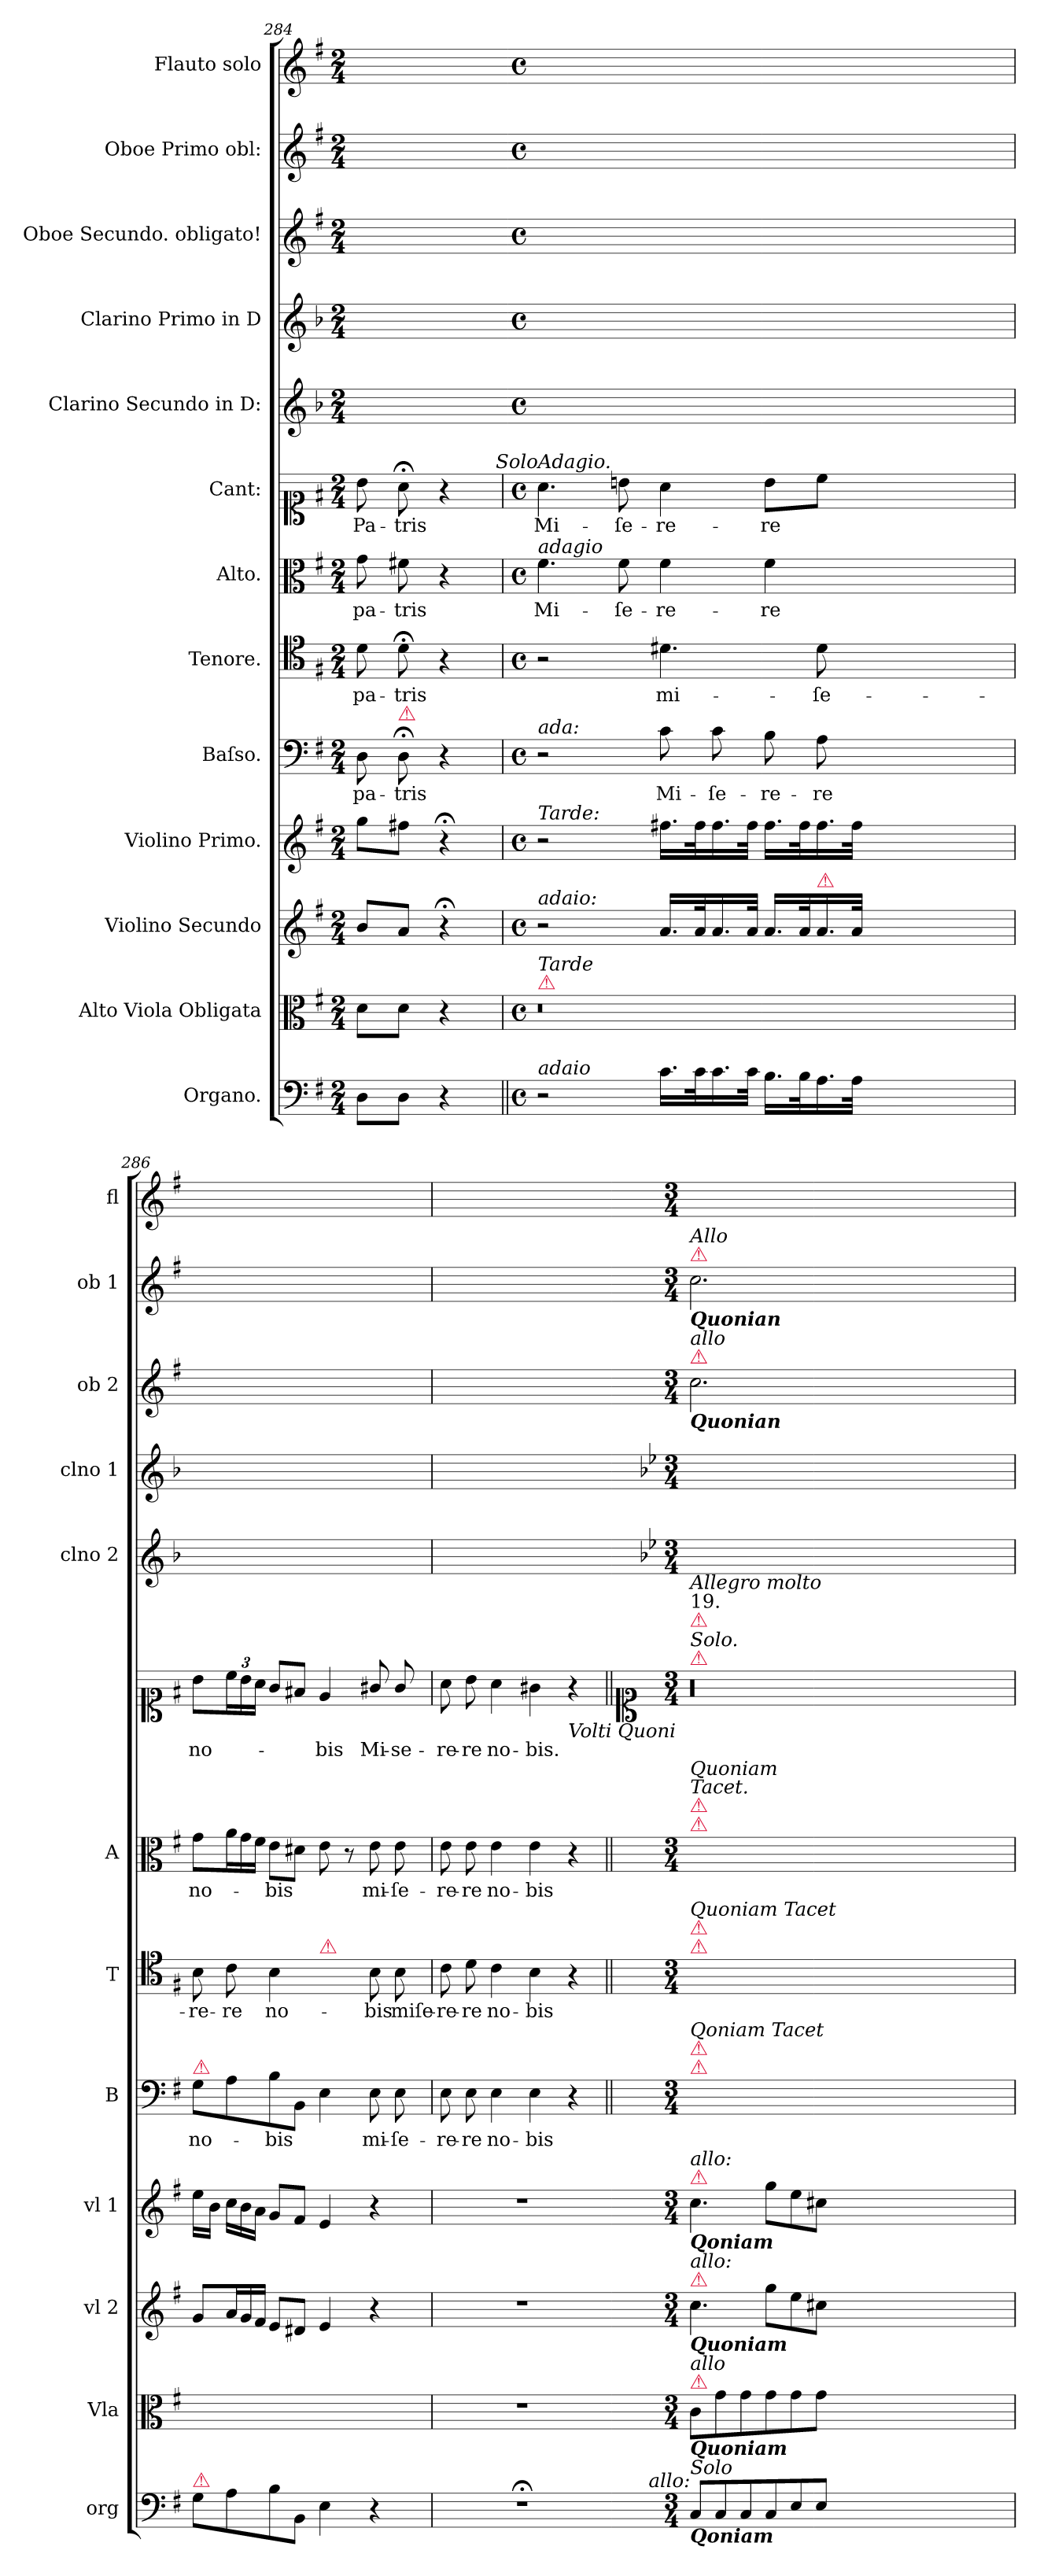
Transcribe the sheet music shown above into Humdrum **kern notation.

**kern	**kern	**kern	**kern	**kern	**text	**kern	**text	**kern	**text	**kern	**text	**kern	**kern	**kern	**kern	**kern
*part13	*part12	*part11	*part10	*part9	*part9	*part8	*part8	*part7	*part7	*part6	*part6	*part5	*part4	*part3	*part2	*part1
*staff13	*staff12	*staff11	*staff10	*staff9	*staff9	*staff8	*staff8	*staff7	*staff7	*staff6	*staff6	*staff5	*staff4	*staff3	*staff2	*staff1
*I"Organo.	*I"Alto Viola Obligata	*I"Violino Secundo	*I"Violino Primo.	*I"Baſso.	*	*I"Tenore.	*	*I"Alto.	*	*I"Cant:	*	*I"Clarino Secundo in D:	*I"Clarino Primo in D	*I"Oboe Secundo. obligato!	*I"Oboe Primo obl:	*I"Flauto solo
*I'org	*I'Vla	*I'vl 2	*I'vl 1	*I'B	*	*I'T	*	*I'A	*	*	*	*I'clno 2	*I'clno 1	*I'ob 2	*I'ob 1	*I'fl
*clefF4	*clefC3	*clefG2	*clefG2	*clefF4	*	*clefC4	*	*clefC3	*	*clefC1	*	*clefG2	*clefG2	*clefG2	*clefG2	*clefG2
*	*	*	*	*	*	*	*	*	*	*	*	*ITrd-1c-2	*ITrd-1c-2	*	*	*
*k[f#]	*k[f#]	*k[f#]	*k[f#]	*k[f#]	*	*k[f#]	*	*k[f#]	*	*k[f#]	*	*k[f#]	*k[f#]	*k[f#]	*k[f#]	*k[f#]
*G:	*G:	*	*	*G:	*	*	*	*	*	*	*	*G:	*G:	*G:	*G:	*G:
*M2/4	*M2/4	*M2/4	*M2/4	*M2/4	*	*M2/4	*	*M2/4	*	*M2/4	*	*M2/4	*M2/4	*M2/4	*M2/4	*M2/4
=284	=284	=284	=284	=284	=284	=284	=284	=284	=284	=284	=284	=284	=284	=284	=284	=284
8D\L	8d\L	8b/L	8gg\L	8D\	pa-	8d\	pa-	8g\	pa-	8b\	Pa-	2ryy	2ryy	2ryy	2ryy	2ryy
!	!	!	!	!LO:TX:a:color=crimson:t=⚠	!	!	!	!	!	!	!	!	!	!	!	!
8D\J	8d\J	8a/J	8ff#X\J	8D;<\	-tris	8d;<\	-tris	8f#X\	-tris	8a;<\	-tris	.	.	.	.	.
4r	4r	4r;<	4r;<	4r	.	4r	.	4r	.	4r	.	.	.	.	.	.
=285||	=285	=285	=285	=285	=285	=285	=285	=285	=285	=285	=285	=285	=285	=285	=285	=285
*M4/4	*M4/4	*M4/4	*M4/4	*M4/4	*	*M4/4	*	*M4/4	*	*M4/4	*	*M4/4	*M4/4	*M4/4	*M4/4	*M4/4
*met(c)	*met(c)	*met(c)	*met(c)	*met(c)	*	*met(c)	*	*met(c)	*	*met(c)	*	*met(c)	*met(c)	*met(c)	*met(c)	*met(c)
!	!	!	!	!	!	!	!	!	!	!LO:TX:a:i:t=Adagio.	!	!	!	!	!	!
!	!	!	!	!	!	!	!	!	!	!LO:TX:a:i:rj:t=Solo	!	!	!	!	!	!
!	!	!	!	!	!	!	!	!LO:TX:a:i:t=adagio	!	!	!	!	!	!	!	!
!	!	!	!	!LO:TX:a:i:t=ada&colon;	!	!	!	!	!	!	!	!	!	!	!	!
!	!	!	!LO:TX:a:i:t=Tarde&colon;	!	!	!	!	!	!	!	!	!	!	!	!	!
!	!	!LO:TX:a:i:t=adaio&colon;	!	!	!	!	!	!	!	!	!	!	!	!	!	!
!	!LO:TX:a:color=crimson:t=⚠	!	!	!	!	!	!	!	!	!	!	!	!	!	!	!
!	!LO:TX:a:i:t=Tarde	!	!	!	!	!	!	!	!	!	!	!	!	!	!	!
!LO:TX:a:i:t=adaio	!	!	!	!	!	!	!	!	!	!	!	!	!	!	!	!
2r	0r	2r	2r	2r	.	2r	.	4.f#\	Mi-	4.a\	Mi-	1ryy	1ryy	1ryy	1ryy	1ryy
.	.	.	.	.	.	.	.	8f#\	-ſe-	8bn\	-ſe-	.	.	.	.	.
16.c\LL	.	16.a/LL	16.ff#X\LL	8c\	Mi-	4.d#X\	mi-	4f#\	-re-	4a\	-re-	.	.	.	.	.
32c\K	.	32a/K	32ff#\K	.	.	.	.	.	.	.	.	.	.	.	.	.
16.c\	.	16.a/	16.ff#\	8c\	-ſe-	.	.	.	.	.	.	.	.	.	.	.
32c\JJk	.	32a/JJk	32ff#\JJk	.	.	.	.	.	.	.	.	.	.	.	.	.
16.B\LL	.	16.a/LL	16.ff#\LL	8B\	-re-	.	.	4f#\	-re	8b\L	-re	.	.	.	.	.
32B\K	.	32a/K	32ff#\K	.	.	.	.	.	.	.	.	.	.	.	.	.
!	!	!LO:TX:a:color=crimson:t=⚠	!	!	!	!	!	!	!	!	!	!	!	!	!	!
16.A\	.	16.a/	16.ff#\	8A\	-re	8d#\	-ſe-	.	.	8cc\J	.	.	.	.	.	.
32A\JJk	.	32a/JJk	32ff#\JJk	.	.	.	.	.	.	.	.	.	.	.	.	.
1ryy	.	1ryy	1ryy	1ryy	.	1ryy	.	1ryy	.	1ryy	.	1ryy	1ryy	1ryy	1ryy	1ryy
=286	=286	=286	=286	=286	=286	=286	=286	=286	=286	=286	=286	=286	=286	=286	=286	=286
!	!	!	!	!LO:TX:a:color=crimson:t=⚠	!	!	!	!	!	!	!	!	!	!	!	!
!LO:TX:a:color=crimson:t=⚠	!	!	!	!	!	!	!	!	!	!	!	!	!	!	!	!
8G\L	1ryy	8g/L	16ee\LL	8G\L	no-	8B\	-re-	8g\L	no-	8b\L	no-	1ryy	1ryy	1ryy	1ryy	1ryy
.	.	.	16b\JJ	.	.	.	.	.	.	.	.	.	.	.	.	.
*	*	*Xtuplet	*Xtuplet	*	*	*	*	*Xtuplet	*	*	*	*	*	*	*	*
8A\	.	24a/L	24cc\LL	8A\	.	8c\	-re	24a\L	.	24cc\L	.	.	.	.	.	.
.	.	24g/	24b\	.	.	.	.	24g\	.	24b\	.	.	.	.	.	.
.	.	24f#/JJ	24a\JJ	.	.	.	.	24f#\JJ	.	24a\JJ	.	.	.	.	.	.
8B\	.	8e/L	8g/L	8B\	-bis	4B\	no-	8e\L	-bis	8g/L	.	.	.	.	.	.
8BB/J	.	8d#X/J	8f#/J	8BB/J	.	.	.	8d#X\J	.	8f#X/J	.	.	.	.	.	.
!	!	!	!	!	!	!LO:TX:a:color=crimson:t=⚠	!	!	!	!	!	!	!	!	!	!
4E\	.	4e/	4e/	4E\	.	4ryy	.	8e\	.	4e/	-bis	.	.	.	.	.
.	.	.	.	.	.	.	.	8r	.	.	.	.	.	.	.	.
4r	.	4r	4r	8E\	mi-	8B\	-bis	8e\	mi-	8g#X/	Mi-	.	.	.	.	.
.	.	.	.	8E\	-ſe-	8B\	miſe-	8e\	-ſe-	8g#/	-se-	.	.	.	.	.
=287	=287	=287	=287	=287	=287	=287	=287	=287	=287	=287	=287	=287	=287	=287	=287	=287
1r;<	1r	1r	1r	8E\	-re-	8c\	-re-	8e\	-re-	8a\	-re-	1ryy	1ryy	1ryy	1ryy	1ryy
.	.	.	.	8E\	-re	8d\	-re	8e\	-re	8b\	-re	.	.	.	.	.
.	.	.	.	4E\	no-	4c\	no-	4e\	no-	4a\	no-	.	.	.	.	.
.	.	.	.	4E\	-bis	4B\	-bis	4e\	-bis	4g#X\	-bis.	.	.	.	.	.
!	!	!	!	!	!	!	!	!	!	!LO:TX:b:i:t=Volti Quoni	!	!	!	!	!	!
.	.	.	.	4r	.	4r	.	4r	.	4r	.	.	.	.	.	.
=288||	=288||	=288||	=288||	=288||	=288	=288||	=288	=288||	=288	=288||	=288	=288	=288	=288	=288	=288
*	*	*	*	*	*	*	*	*	*	*clefC1	*	*	*	*	*	*
*k[]	*k[]	*k[]	*k[]	*k[]	*	*k[]	*	*k[]	*	*k[]	*	*k[]	*k[]	*k[]	*k[]	*k[]
*C:	*C:	*C:	*C:	*C:	*	*C:	*	*C:	*	*C:	*	*C:	*C:	*C:	*C:	*C:
*M3/4	*M3/4	*M3/4	*M3/4	*M3/4	*	*M3/4	*	*M3/4	*	*M3/4	*	*M3/4	*M3/4	*M3/4	*M3/4	*M3/4
!	!	!	!	!	!	!	!	!	!	!	!	!	!	!	!LO:TX:a:color=crimson:t=⚠	!
!	!	!	!	!	!	!	!	!	!	!	!	!	!	!	!LO:TX:b:Bi:t=Quonian	!
!	!	!	!	!	!	!	!	!	!	!	!	!	!	!	!LO:TX:a:i:t=Allo	!
!	!	!	!	!	!	!	!	!	!	!	!	!	!	!LO:TX:a:color=crimson:t=⚠	!	!
!	!	!	!	!	!	!	!	!	!	!	!	!	!	!LO:TX:b:Bi:t=Quonian	!	!
!	!	!	!	!	!	!	!	!	!	!	!	!	!	!LO:TX:a:i:t=allo	!	!
!	!	!	!	!	!	!	!	!	!	!LO:TX:a:color=crimson:t=⚠	!	!	!	!	!	!
!	!	!	!	!	!	!	!	!	!	!LO:TX:a:i:t=Solo.	!	!	!	!	!	!
!	!	!	!	!	!	!	!	!	!	!LO:TX:a:color=crimson:t=⚠	!	!	!	!	!	!
!	!	!	!	!	!	!	!	!	!	!LO:TX:a:t=19.	!	!	!	!	!	!
!	!	!	!	!	!	!	!	!	!	!LO:TX:a:i:t=Allegro molto	!	!	!	!	!	!
!	!	!	!	!	!	!	!	!LO:TX:a:color=crimson:t=⚠	!	!	!	!	!	!	!	!
!	!	!	!	!	!	!	!	!LO:TX:a:color=crimson:t=⚠	!	!	!	!	!	!	!	!
!	!	!	!	!	!	!	!	!LO:TX:a:i:t=Quoniam\nTacet.	!	!	!	!	!	!	!	!
!	!	!	!	!	!	!LO:TX:a:color=crimson:t=⚠	!	!	!	!	!	!	!	!	!	!
!	!	!	!	!	!	!LO:TX:a:color=crimson:t=⚠	!	!	!	!	!	!	!	!	!	!
!	!	!	!	!	!	!LO:TX:a:i:t=Quoniam Tacet	!	!	!	!	!	!	!	!	!	!
!	!	!	!	!LO:TX:a:color=crimson:t=⚠	!	!	!	!	!	!	!	!	!	!	!	!
!	!	!	!	!LO:TX:a:color=crimson:t=⚠	!	!	!	!	!	!	!	!	!	!	!	!
!	!	!	!	!LO:TX:a:i:t=Qoniam Tacet	!	!	!	!	!	!	!	!	!	!	!	!
!	!	!	!LO:TX:a:color=crimson:t=⚠	!	!	!	!	!	!	!	!	!	!	!	!	!
!	!	!	!LO:TX:b:Bi:t=Qoniam	!	!	!	!	!	!	!	!	!	!	!	!	!
!	!	!	!LO:TX:a:i:t=allo&colon;	!	!	!	!	!	!	!	!	!	!	!	!	!
!	!	!LO:TX:a:color=crimson:t=⚠	!	!	!	!	!	!	!	!	!	!	!	!	!	!
!	!	!LO:TX:b:Bi:t=Quoniam	!	!	!	!	!	!	!	!	!	!	!	!	!	!
!	!	!LO:TX:a:i:t=allo&colon;	!	!	!	!	!	!	!	!	!	!	!	!	!	!
!	!LO:TX:a:color=crimson:t=⚠	!	!	!	!	!	!	!	!	!	!	!	!	!	!	!
!	!LO:TX:b:Bi:t=Quoniam	!	!	!	!	!	!	!	!	!	!	!	!	!	!	!
!	!LO:TX:a:i:t=allo	!	!	!	!	!	!	!	!	!	!	!	!	!	!	!
!LO:TX:a:i:rj:t=allo&colon;	!	!	!	!	!	!	!	!	!	!	!	!	!	!	!	!
!LO:TX:b:Bi:t=Qoniam	!	!	!	!	!	!	!	!	!	!	!	!	!	!	!	!
!LO:TX:a:i:t=Solo	!	!	!	!	!	!	!	!	!	!	!	!	!	!	!	!
!	!	!	!	!	!	!	!	!	!	!LO:N:vis=00	!	!	!	!	!	!
8C/L	8c\L	4.cc\	4.cc\	2.ryy	.	2.ryy	.	2.ryy	.	0.r	.	2.ryy	2.ryy	2.cc\	2.cc\	2.ryy
8C/	8g\	.	.	.	.	.	.	.	.	.	.	.	.	.	.	.
8C/	8g\	.	.	.	.	.	.	.	.	.	.	.	.	.	.	.
8C/	8g\	8gg\L	8gg\L	.	.	.	.	.	.	.	.	.	.	.	.	.
8E/	8g\	8ee\	8ee\	.	.	.	.	.	.	.	.	.	.	.	.	.
8E/J	8g\J	8cc#X\J	8cc#X\J	.	.	.	.	.	.	.	.	.	.	.	.	.
0ryy	0ryy	0ryy	0ryy	0ryy	.	0ryy	.	0ryy	.	.	.	0ryy	0ryy	0ryy	0ryy	0ryy
4ryy	4ryy	4ryy	4ryy	4ryy	.	4ryy	.	4ryy	.	.	.	4ryy	4ryy	4ryy	4ryy	4ryy
=	=	=	=	=	=	=	=	=	=	=	=	=	=	=	=	=
*-	*-	*-	*-	*-	*-	*-	*-	*-	*-	*-	*-	*-	*-	*-	*-	*-
